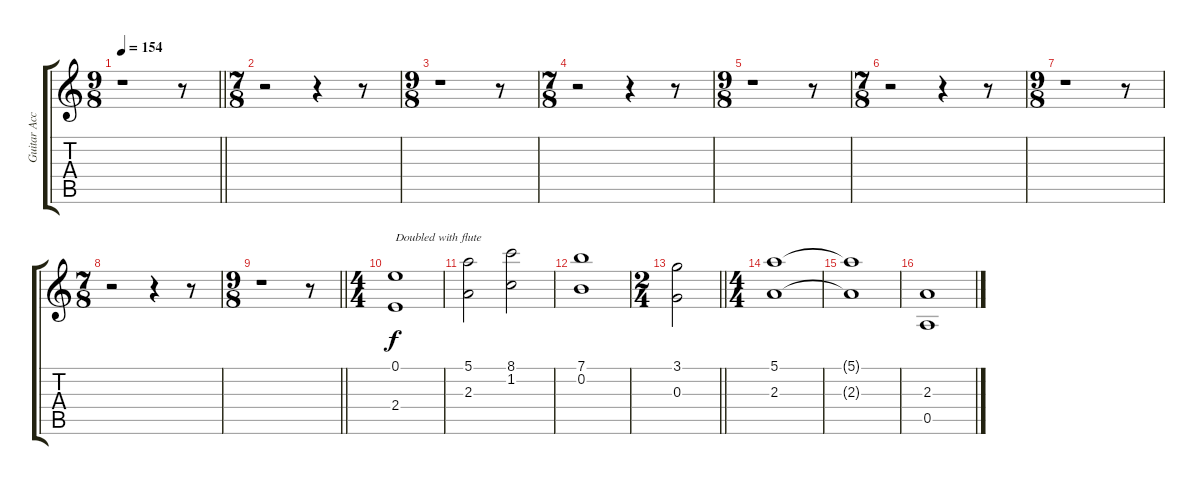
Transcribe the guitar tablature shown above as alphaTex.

\track ("Guitar Accous." "Guitar Acc") {instrument acousticguitarnylon}
\staff {score tabs}
\tuning (E4 B3 G3 D3 A2 E2) {hide}
\ts (9 8)
\tempo 154
\clef g2
\barLineRight lightlight
\ks c
r.1{dy f} r.8 |
\ts (7 8)
r.2 r.4 r.8 |
\ts (9 8)
r.1 r.8 |
\ts (7 8)
r.2 r.4 r.8 |
\ts (9 8)
r.1 r.8 |
\ts (7 8)
r.2 r.4 r.8 |
\ts (9 8)
r.1 r.8 |
\ts (7 8)
r.2 r.4 r.8 |
\ts (9 8)
\barLineRight lightlight
r.1 r.8 |
\ts (4 4)
(0.1 2.4).1{txt "Doubled with flute"} |
(5.1 2.3).2 (8.1 1.2).2 |
(7.1 0.2).1 |
\ts (2 4)
\barLineRight lightlight
(3.1 0.3).2 |
\ts (4 4)
(5.1 2.3).1 |
(5.1{t} 2.3{t}).1 |
(2.3 0.5).1
